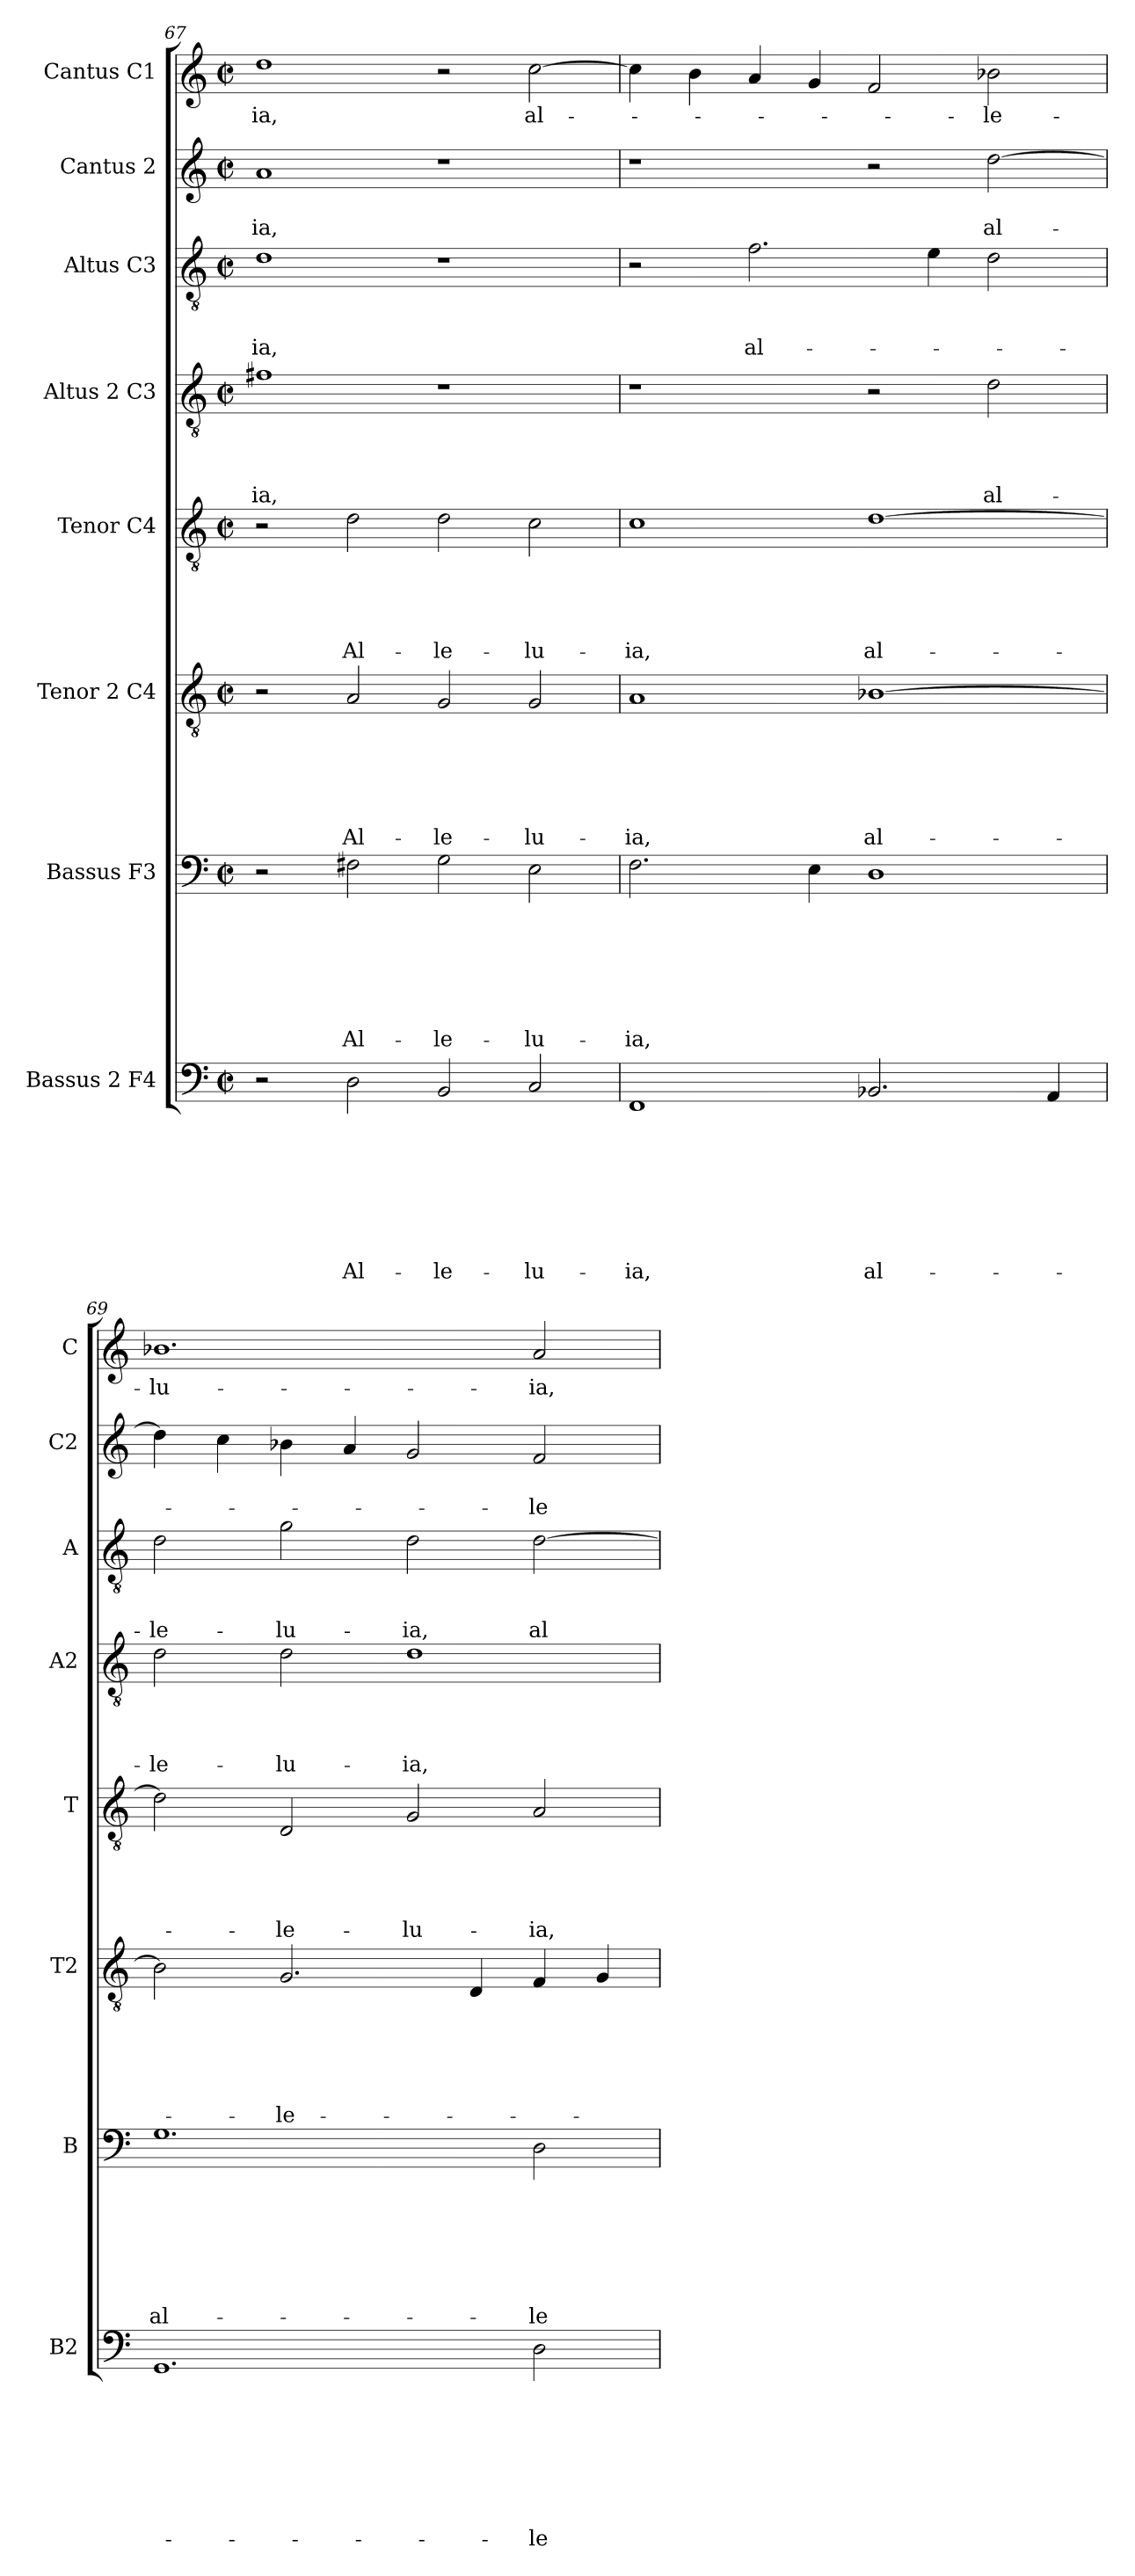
**kern	**text	**text	**text	**text	**text	**text	**text	**text	**kern	**text	**text	**text	**text	**text	**text	**text	**kern	**text	**text	**text	**text	**text	**text	**kern	**text	**text	**text	**text	**text	**kern	**text	**text	**text	**text	**kern	**text	**text	**text	**kern	**text	**text	**kern	**text
*part8	*part8	*part8	*part8	*part8	*part8	*part8	*part8	*part8	*part7	*part7	*part7	*part7	*part7	*part7	*part7	*part7	*part6	*part6	*part6	*part6	*part6	*part6	*part6	*part5	*part5	*part5	*part5	*part5	*part5	*part4	*part4	*part4	*part4	*part4	*part3	*part3	*part3	*part3	*part2	*part2	*part2	*part1	*part1
*staff8	*staff8	*staff8	*staff8	*staff8	*staff8	*staff8	*staff8	*staff8	*staff7	*staff7	*staff7	*staff7	*staff7	*staff7	*staff7	*staff7	*staff6	*staff6	*staff6	*staff6	*staff6	*staff6	*staff6	*staff5	*staff5	*staff5	*staff5	*staff5	*staff5	*staff4	*staff4	*staff4	*staff4	*staff4	*staff3	*staff3	*staff3	*staff3	*staff2	*staff2	*staff2	*staff1	*staff1
*I"Bassus 2 F4	*	*	*	*	*	*	*	*	*I"Bassus F3	*	*	*	*	*	*	*	*I"Tenor 2 C4	*	*	*	*	*	*	*I"Tenor C4	*	*	*	*	*	*I"Altus 2 C3	*	*	*	*	*I"Altus C3	*	*	*	*I"Cantus 2	*	*	*I"Cantus C1	*
*I'B2	*	*	*	*	*	*	*	*	*I'B	*	*	*	*	*	*	*	*I'T2	*	*	*	*	*	*	*I'T	*	*	*	*	*	*I'A2	*	*	*	*	*I'A	*	*	*	*I'C2	*	*	*I'C	*
*clefF4	*	*	*	*	*	*	*	*	*clefF4	*	*	*	*	*	*	*	*clefGv2	*	*	*	*	*	*	*clefGv2	*	*	*	*	*	*clefGv2	*	*	*	*	*clefGv2	*	*	*	*clefG2	*	*	*clefG2	*
*k[]	*	*	*	*	*	*	*	*	*k[]	*	*	*	*	*	*	*	*k[]	*	*	*	*	*	*	*k[]	*	*	*	*	*	*k[]	*	*	*	*	*k[]	*	*	*	*k[]	*	*	*k[]	*
*C:	*	*	*	*	*	*	*	*	*C:	*	*	*	*	*	*	*	*C:	*	*	*	*	*	*	*C:	*	*	*	*	*	*C:	*	*	*	*	*C:	*	*	*	*C:	*	*	*C:	*
*M2/2	*	*	*	*	*	*	*	*	*M2/2	*	*	*	*	*	*	*	*M2/2	*	*	*	*	*	*	*M2/2	*	*	*	*	*	*M2/2	*	*	*	*	*M2/2	*	*	*	*M2/2	*	*	*M2/2	*
*met(c|)	*	*	*	*	*	*	*	*	*met(c|)	*	*	*	*	*	*	*	*met(c|)	*	*	*	*	*	*	*met(c|)	*	*	*	*	*	*met(c|)	*	*	*	*	*met(c|)	*	*	*	*met(c|)	*	*	*met(c|)	*
=67	=67	=67	=67	=67	=67	=67	=67	=67	=67	=67	=67	=67	=67	=67	=67	=67	=67	=67	=67	=67	=67	=67	=67	=67	=67	=67	=67	=67	=67	=67	=67	=67	=67	=67	=67	=67	=67	=67	=67	=67	=67	=67	=67
!	!	!	!	!	!	!	!	!	!	!	!	!	!	!	!	!	!	!	!	!	!	!	!	!	!	!	!	!	!	!	!	!	!	!LO:LY:b	!	!	!	!LO:LY:b	!	!	!LO:LY:b	!	!LO:LY:b
2r	.	.	.	.	.	.	.	.	2r	.	.	.	.	.	.	.	2r	.	.	.	.	.	.	2r	.	.	.	.	.	1f#X	.	.	.	-ia,	1d	.	.	-ia,	1a	.	-ia,	1dd	-ia,
!	!	!	!	!	!	!	!	!LO:LY:b	!	!	!	!	!	!	!	!LO:LY:b	!	!	!	!	!	!	!LO:LY:b	!	!	!	!	!	!LO:LY:b	!	!	!	!	!	!	!	!	!	!	!	!	!	!
2D\	.	.	.	.	.	.	.	Al-	2F#X\	.	.	.	.	.	.	Al-	2A/	.	.	.	.	.	Al-	2d\	.	.	.	.	Al-	.	.	.	.	.	.	.	.	.	.	.	.	.	.
!	!	!	!	!	!	!	!	!LO:LY:b	!	!	!	!	!	!	!	!LO:LY:b	!	!	!	!	!	!	!LO:LY:b	!	!	!	!	!	!LO:LY:b	!	!	!	!	!	!	!	!	!	!	!	!	!	!
2BB/	.	.	.	.	.	.	.	-le-	2G\	.	.	.	.	.	.	-le-	2G/	.	.	.	.	.	-le-	2d\	.	.	.	.	-le-	1r	.	.	.	.	1r	.	.	.	1r	.	.	2r	.
!	!	!	!	!	!	!	!	!LO:LY:b	!	!	!	!	!	!	!	!LO:LY:b	!	!	!	!	!	!	!LO:LY:b	!	!	!	!	!	!LO:LY:b	!	!	!	!	!	!	!	!	!	!	!	!	!	!LO:LY:b
2C/	.	.	.	.	.	.	.	-lu-	2E\	.	.	.	.	.	.	-lu-	2G/	.	.	.	.	.	-lu-	2c\	.	.	.	.	-lu-	.	.	.	.	.	.	.	.	.	.	.	.	[2cc\	al-
=68	=68	=68	=68	=68	=68	=68	=68	=68	=68	=68	=68	=68	=68	=68	=68	=68	=68	=68	=68	=68	=68	=68	=68	=68	=68	=68	=68	=68	=68	=68	=68	=68	=68	=68	=68	=68	=68	=68	=68	=68	=68	=68	=68
!	!	!	!	!	!	!	!	!LO:LY:b	!	!	!	!	!	!	!	!LO:LY:b	!	!	!	!	!	!	!LO:LY:b	!	!	!	!	!	!LO:LY:b	!	!	!	!	!	!	!	!	!	!	!	!	!	!
1FF	.	.	.	.	.	.	.	-ia,	2.F\	.	.	.	.	.	.	-ia,	1A	.	.	.	.	.	-ia,	1c	.	.	.	.	-ia,	1r	.	.	.	.	2r	.	.	.	1r	.	.	4cc\]	.
.	.	.	.	.	.	.	.	.	.	.	.	.	.	.	.	.	.	.	.	.	.	.	.	.	.	.	.	.	.	.	.	.	.	.	.	.	.	.	.	.	.	4b\	.
!	!	!	!	!	!	!	!	!	!	!	!	!	!	!	!	!	!	!	!	!	!	!	!	!	!	!	!	!	!	!	!	!	!	!	!	!	!	!LO:LY:b	!	!	!	!	!
.	.	.	.	.	.	.	.	.	.	.	.	.	.	.	.	.	.	.	.	.	.	.	.	.	.	.	.	.	.	.	.	.	.	.	2.f\	.	.	al-	.	.	.	4a/	.
.	.	.	.	.	.	.	.	.	4E\	.	.	.	.	.	.	.	.	.	.	.	.	.	.	.	.	.	.	.	.	.	.	.	.	.	.	.	.	.	.	.	.	4g/	.
!	!	!	!	!	!	!	!	!LO:LY:b	!	!	!	!	!	!	!	!	!	!	!	!	!	!	!LO:LY:b	!	!	!	!	!	!LO:LY:b	!	!	!	!	!	!	!	!	!	!	!	!	!	!
2.BB-X/	.	.	.	.	.	.	.	al-	1D	.	.	.	.	.	.	.	[1B-X	.	.	.	.	.	al-	[1d	.	.	.	.	al-	2r	.	.	.	.	.	.	.	.	2r	.	.	2f/	.
.	.	.	.	.	.	.	.	.	.	.	.	.	.	.	.	.	.	.	.	.	.	.	.	.	.	.	.	.	.	.	.	.	.	.	4e\	.	.	.	.	.	.	.	.
!	!	!	!	!	!	!	!	!	!	!	!	!	!	!	!	!	!	!	!	!	!	!	!	!	!	!	!	!	!	!	!	!	!	!LO:LY:b	!	!	!	!	!	!	!LO:LY:b	!	!LO:LY:b
.	.	.	.	.	.	.	.	.	.	.	.	.	.	.	.	.	.	.	.	.	.	.	.	.	.	.	.	.	.	2d\	.	.	.	al-	2d\	.	.	.	[2dd\	.	al-	2b-X\	-le-
4AA/	.	.	.	.	.	.	.	.	.	.	.	.	.	.	.	.	.	.	.	.	.	.	.	.	.	.	.	.	.	.	.	.	.	.	.	.	.	.	.	.	.	.	.
!!LO:PB:g=z
=69	=69	=69	=69	=69	=69	=69	=69	=69	=69	=69	=69	=69	=69	=69	=69	=69	=69	=69	=69	=69	=69	=69	=69	=69	=69	=69	=69	=69	=69	=69	=69	=69	=69	=69	=69	=69	=69	=69	=69	=69	=69	=69	=69
!	!	!	!	!	!	!	!	!	!	!	!	!	!	!	!	!LO:LY:b	!	!	!	!	!	!	!	!	!	!	!	!	!	!	!	!	!	!LO:LY:b	!	!	!	!LO:LY:b	!	!	!	!	!LO:LY:b
1.GG	.	.	.	.	.	.	.	.	1.G	.	.	.	.	.	.	al-	2B-\]	.	.	.	.	.	.	2d\]	.	.	.	.	.	2d\	.	.	.	-le-	2d\	.	.	-le-	4dd\]	.	.	1.b-X	-lu-
.	.	.	.	.	.	.	.	.	.	.	.	.	.	.	.	.	.	.	.	.	.	.	.	.	.	.	.	.	.	.	.	.	.	.	.	.	.	.	4cc\	.	.	.	.
!	!	!	!	!	!	!	!	!	!	!	!	!	!	!	!	!	!	!	!	!	!	!	!LO:LY:b	!	!	!	!	!	!LO:LY:b	!	!	!	!	!LO:LY:b	!	!	!	!LO:LY:b	!	!	!	!	!
.	.	.	.	.	.	.	.	.	.	.	.	.	.	.	.	.	2.G/	.	.	.	.	.	-le-	2D/	.	.	.	.	-le-	2d\	.	.	.	-lu-	2g\	.	.	-lu-	4b-X\	.	.	.	.
.	.	.	.	.	.	.	.	.	.	.	.	.	.	.	.	.	.	.	.	.	.	.	.	.	.	.	.	.	.	.	.	.	.	.	.	.	.	.	4a/	.	.	.	.
!	!	!	!	!	!	!	!	!	!	!	!	!	!	!	!	!	!	!	!	!	!	!	!	!	!	!	!	!	!LO:LY:b	!	!	!	!	!LO:LY:b	!	!	!	!LO:LY:b	!	!	!	!	!
.	.	.	.	.	.	.	.	.	.	.	.	.	.	.	.	.	.	.	.	.	.	.	.	2G/	.	.	.	.	-lu-	1d	.	.	.	-ia,	2d\	.	.	-ia,	2g/	.	.	.	.
.	.	.	.	.	.	.	.	.	.	.	.	.	.	.	.	.	4D/	.	.	.	.	.	.	.	.	.	.	.	.	.	.	.	.	.	.	.	.	.	.	.	.	.	.
!	!	!	!	!	!	!	!	!LO:LY:b	!	!	!	!	!	!	!	!LO:LY:b	!	!	!	!	!	!	!	!	!	!	!	!	!LO:LY:b	!	!	!	!	!	!	!	!	!LO:LY:b	!	!	!LO:LY:b	!	!LO:LY:b
2D\	.	.	.	.	.	.	.	-le-	2D\	.	.	.	.	.	.	-le-	4F/	.	.	.	.	.	.	2A/	.	.	.	.	-ia,	.	.	.	.	.	[2d\	.	.	al-	2f/	.	-le-	2a/	-ia,
.	.	.	.	.	.	.	.	.	.	.	.	.	.	.	.	.	4G/	.	.	.	.	.	.	.	.	.	.	.	.	.	.	.	.	.	.	.	.	.	.	.	.	.	.
=	=	=	=	=	=	=	=	=	=	=	=	=	=	=	=	=	=	=	=	=	=	=	=	=	=	=	=	=	=	=	=	=	=	=	=	=	=	=	=	=	=	=	=
*-	*-	*-	*-	*-	*-	*-	*-	*-	*-	*-	*-	*-	*-	*-	*-	*-	*-	*-	*-	*-	*-	*-	*-	*-	*-	*-	*-	*-	*-	*-	*-	*-	*-	*-	*-	*-	*-	*-	*-	*-	*-	*-	*-
